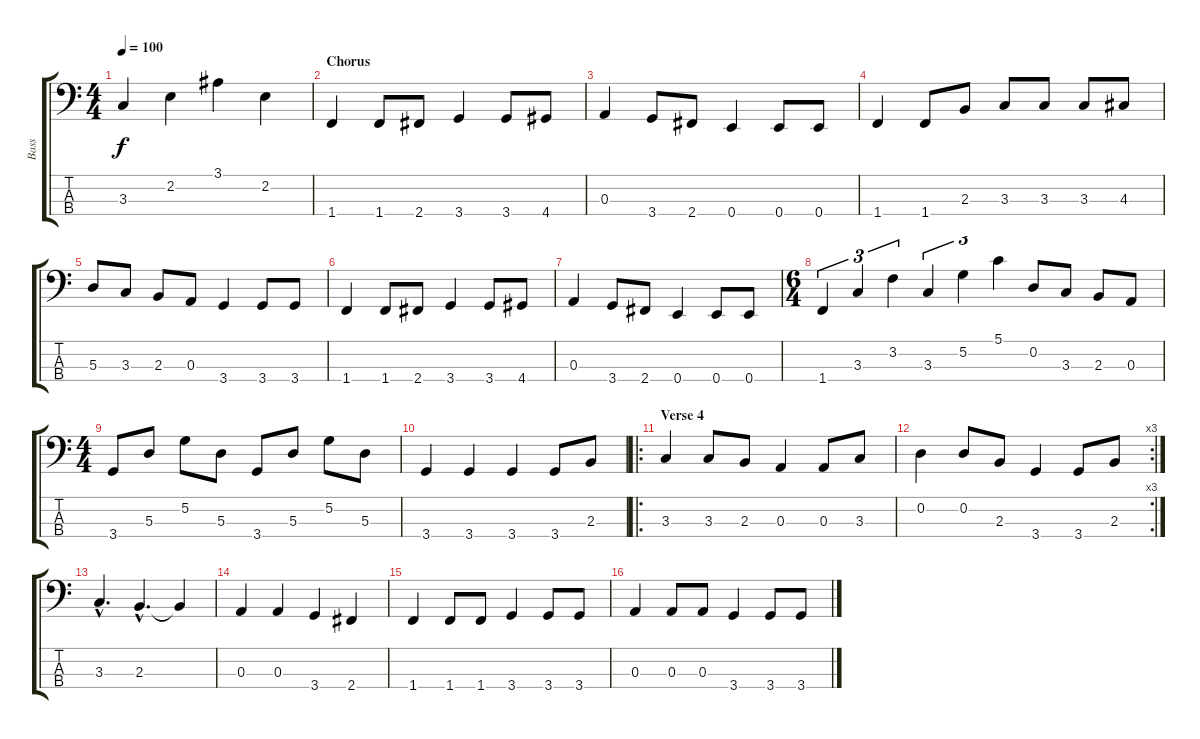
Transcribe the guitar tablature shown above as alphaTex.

\track ("Bass" "Bass") {instrument electricbasspick}
\staff {score tabs}
\tuning (G2 D2 A1 E1) {hide}
\ts (4 4)
\tempo 100
\clef f4
\ks c
3.3.4{dy f} 2.2.4 3.1.4 2.2.4 |
\section ("" "Chorus")
1.4.4 1.4.8 2.4.8 3.4.4 3.4.8 4.4.8 |
0.3.4 3.4.8 2.4.8 0.4.4 0.4.8 0.4.8 |
1.4.4 1.4.8 2.3.8 3.3.8 3.3.8 3.3.8 4.3.8 |
5.3.8 3.3.8 2.3.8 0.3.8 3.4.4 3.4.8 3.4.8 |
1.4.4 1.4.8 2.4.8 3.4.4 3.4.8 4.4.8 |
0.3.4 3.4.8 2.4.8 0.4.4 0.4.8 0.4.8 |
\ts (6 4)
1.4.4{tu (3 2)} 3.3.4{tu (3 2)} 3.2.4{tu (3 2)} 3.3.4{tu (3 2)} 5.2.4{tu (3 2)} 5.1.4{tu (3 2)} 0.2.8 3.3.8 2.3.8 0.3.8 |
\ts (4 4)
3.4.8 5.3.8 5.2.8 5.3.8 3.4.8 5.3.8 5.2.8 5.3.8 |
3.4.4 3.4.4 3.4.4 3.4.8 2.3.8 |
\ro
\section ("" "Verse 4")
3.3.4 3.3.8 2.3.8 0.3.4 0.3.8 3.3.8 |
\rc 3
0.2.4 0.2.8 2.3.8 3.4.4 3.4.8 2.3.8 |
3.3{hac}.4{d} 2.3{hac}.4{d} 2.3{t}.4 |
0.3.4 0.3.4 3.4.4 2.4.4 |
1.4.4 1.4.8 1.4.8 3.4.4 3.4.8 3.4.8 |
0.3.4 0.3.8 0.3.8 3.4.4 3.4.8 3.4.8
